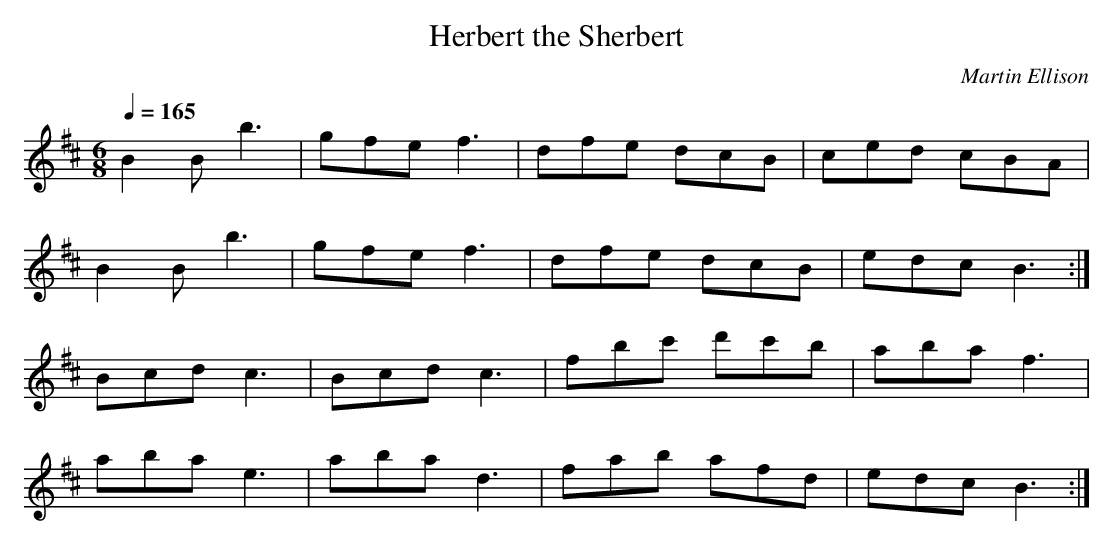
X:1
T:Herbert the Sherbert
C:Martin Ellison
M:6/8
L:1/8
Q:1/4=165
K:Bm
B2 B b3 |gfe f3 |dfe dcB | ced cBA |
B2 B b3 |gfe f3 |dfe dcB | edc B3 :|
Bcd c3 | Bcd c3 | fbc' d'c'b | aba f3 |
aba e3 |aba d3 | fab afd | edc B3 :|
